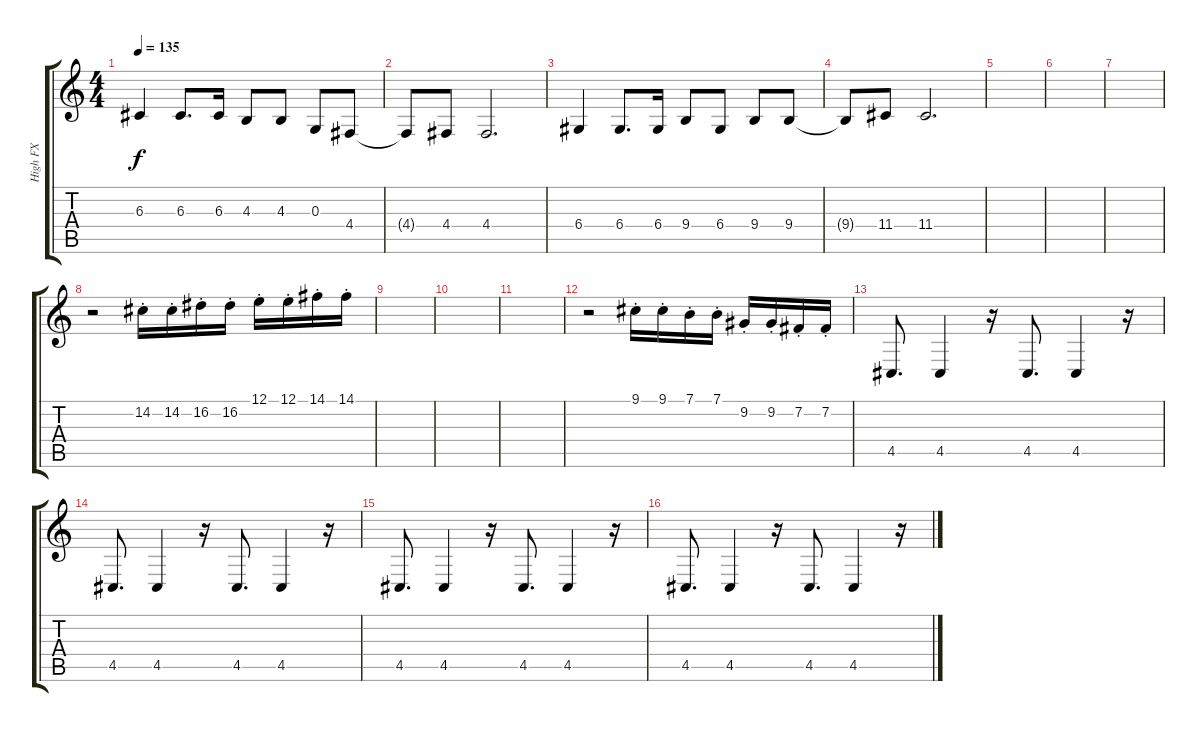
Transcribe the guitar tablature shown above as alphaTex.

\track ("High FX" "High FX") {instrument lead5charang}
\staff {score tabs}
\tuning (E4 B3 G3 D3 A2 E2) {hide}
\ts (4 4)
\tempo 135
\clef g2
\ks c
6.3.4{dy f instrument synthbrass1} 6.3.8{d} 6.3.16 4.3.8 4.3.8 0.3.8 4.4.8 |
4.4{t}.8 4.4.8 4.4.2{d} |
6.4.4{instrument synthbrass1} 6.4.8{d} 6.4.16 9.4.8 6.4.8 9.4.8 9.4.8 |
9.4{t}.8 11.4.8 11.4.2{d} |
|
|
|
r.2 14.2{st}.16 14.2{st}.16 16.2{st}.16 16.2{st}.16 12.1{st}.16 12.1{st}.16 14.1{st}.16 14.1{st}.16 |
|
|
|
r.2 9.1{st}.16 9.1{st}.16 7.1{st}.16 7.1{st}.16 9.2{st}.16 9.2{st}.16 7.2{st}.16 7.2{st}.16 |
4.5.8{d instrument orchestrahit} 4.5.4 r.16 4.5.8{d} 4.5.4 r.16 |
4.5.8{d} 4.5.4 r.16 4.5.8{d} 4.5.4 r.16 |
4.5.8{d instrument orchestrahit} 4.5.4 r.16 4.5.8{d} 4.5.4 r.16 |
4.5.8{d} 4.5.4 r.16 4.5.8{d} 4.5.4 r.16
